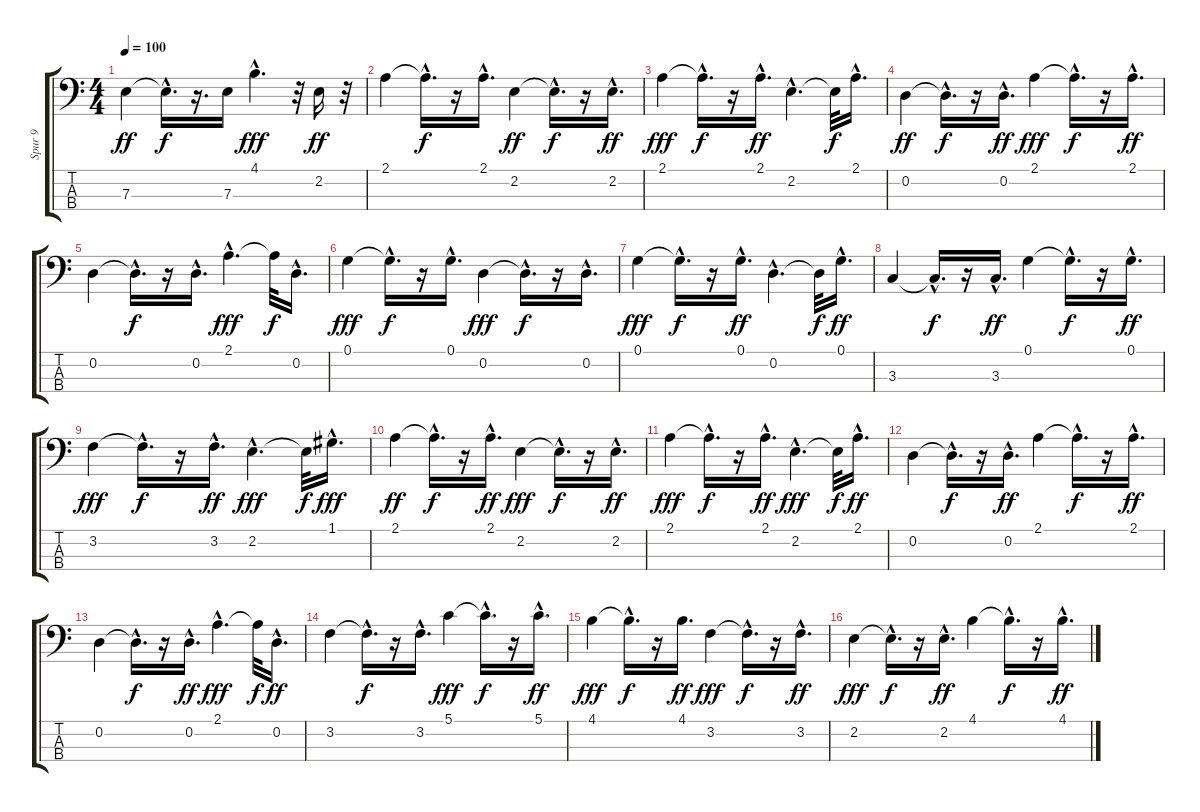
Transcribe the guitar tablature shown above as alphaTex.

\track ("Spur 9" "Spur 9") {instrument acousticbass}
\staff {score tabs}
\tuning (G2 D2 A1 E1) {hide}
\ts (4 4)
\tempo 100
\clef f4
\ks c
7.3.4{dy ff} 7.3{hac t}.16{d dy f} r.16{d} 7.3.16 4.1{hac}.4{d dy fff} r.32 2.2.16{dy ff} r.32 |
2.1.4 2.1{hac t}.16{d dy f} r.16 2.1{hac}.16{d} 2.2.4{dy ff} 2.2{hac t}.16{d dy f} r.16 2.2{hac}.16{d dy ff} |
2.1.4{dy fff} 2.1{hac t}.16{d dy f} r.16 2.1{hac}.16{d dy ff} 2.2{hac}.4{d} 2.2{t}.32{dy f} 2.1{hac}.16{d} |
0.2.4{dy ff} 0.2{hac t}.16{d dy f} r.16 0.2{hac}.16{d dy ff} 2.1.4{dy fff} 2.1{hac t}.16{d dy f} r.16 2.1{hac}.16{d dy ff} |
0.2.4 0.2{hac t}.16{d dy f} r.16 0.2{hac}.16{d} 2.1{hac}.4{d dy fff} 2.1{t}.32{dy f} 0.2{hac}.16{d} |
0.1.4{dy fff} 0.1{hac t}.16{d dy f} r.16 0.1{hac}.16{d} 0.2.4{dy fff} 0.2{hac t}.16{d dy f} r.16 0.2{hac}.16{d} |
0.1.4{dy fff} 0.1{hac t}.16{d dy f} r.16 0.1{hac}.16{d dy ff} 0.2{hac}.4{d} 0.2{t}.32{dy f} 0.1{hac}.16{d dy ff} |
3.3.4 3.3{hac t}.16{d dy f} r.16 3.3{hac}.16{d dy ff} 0.1.4 0.1{hac t}.16{d dy f} r.16 0.1{hac}.16{d dy ff} |
3.2.4{dy fff} 3.2{hac t}.16{d dy f} r.16 3.2{hac}.16{d dy ff} 2.2{hac}.4{d dy fff} 2.2{t}.32{dy f} 1.1{hac}.16{d dy fff} |
2.1.4{dy ff} 2.1{hac t}.16{d dy f} r.16 2.1{hac}.16{d dy ff} 2.2.4{dy fff} 2.2{hac t}.16{d dy f} r.16 2.2{hac}.16{d dy ff} |
2.1.4{dy fff} 2.1{hac t}.16{d dy f} r.16 2.1{hac}.16{d dy ff} 2.2{hac}.4{d dy fff} 2.2{t}.32{dy f} 2.1{hac}.16{d dy ff} |
0.2.4 0.2{hac t}.16{d dy f} r.16 0.2{hac}.16{d dy ff} 2.1.4 2.1{hac t}.16{d dy f} r.16 2.1{hac}.16{d dy ff} |
0.2.4 0.2{hac t}.16{d dy f} r.16 0.2{hac}.16{d dy ff} 2.1{hac}.4{d dy fff} 2.1{t}.32{dy f} 0.2{hac}.16{d dy ff} |
3.2.4 3.2{hac t}.16{d dy f} r.16 3.2{hac}.16{d} 5.1.4{dy fff} 5.1{hac t}.16{d dy f} r.16 5.1{hac}.16{d dy ff} |
4.1.4{dy fff} 4.1{hac t}.16{d dy f} r.16 4.1.16{d dy ff} 3.2.4{dy fff} 3.2{hac t}.16{d dy f} r.16 3.2{hac}.16{d dy ff} |
2.2.4{dy fff} 2.2{hac t}.16{d dy f} r.16 2.2{hac}.16{d dy ff} 4.1.4 4.1{hac t}.16{d dy f} r.16 4.1{hac}.16{d dy ff}
